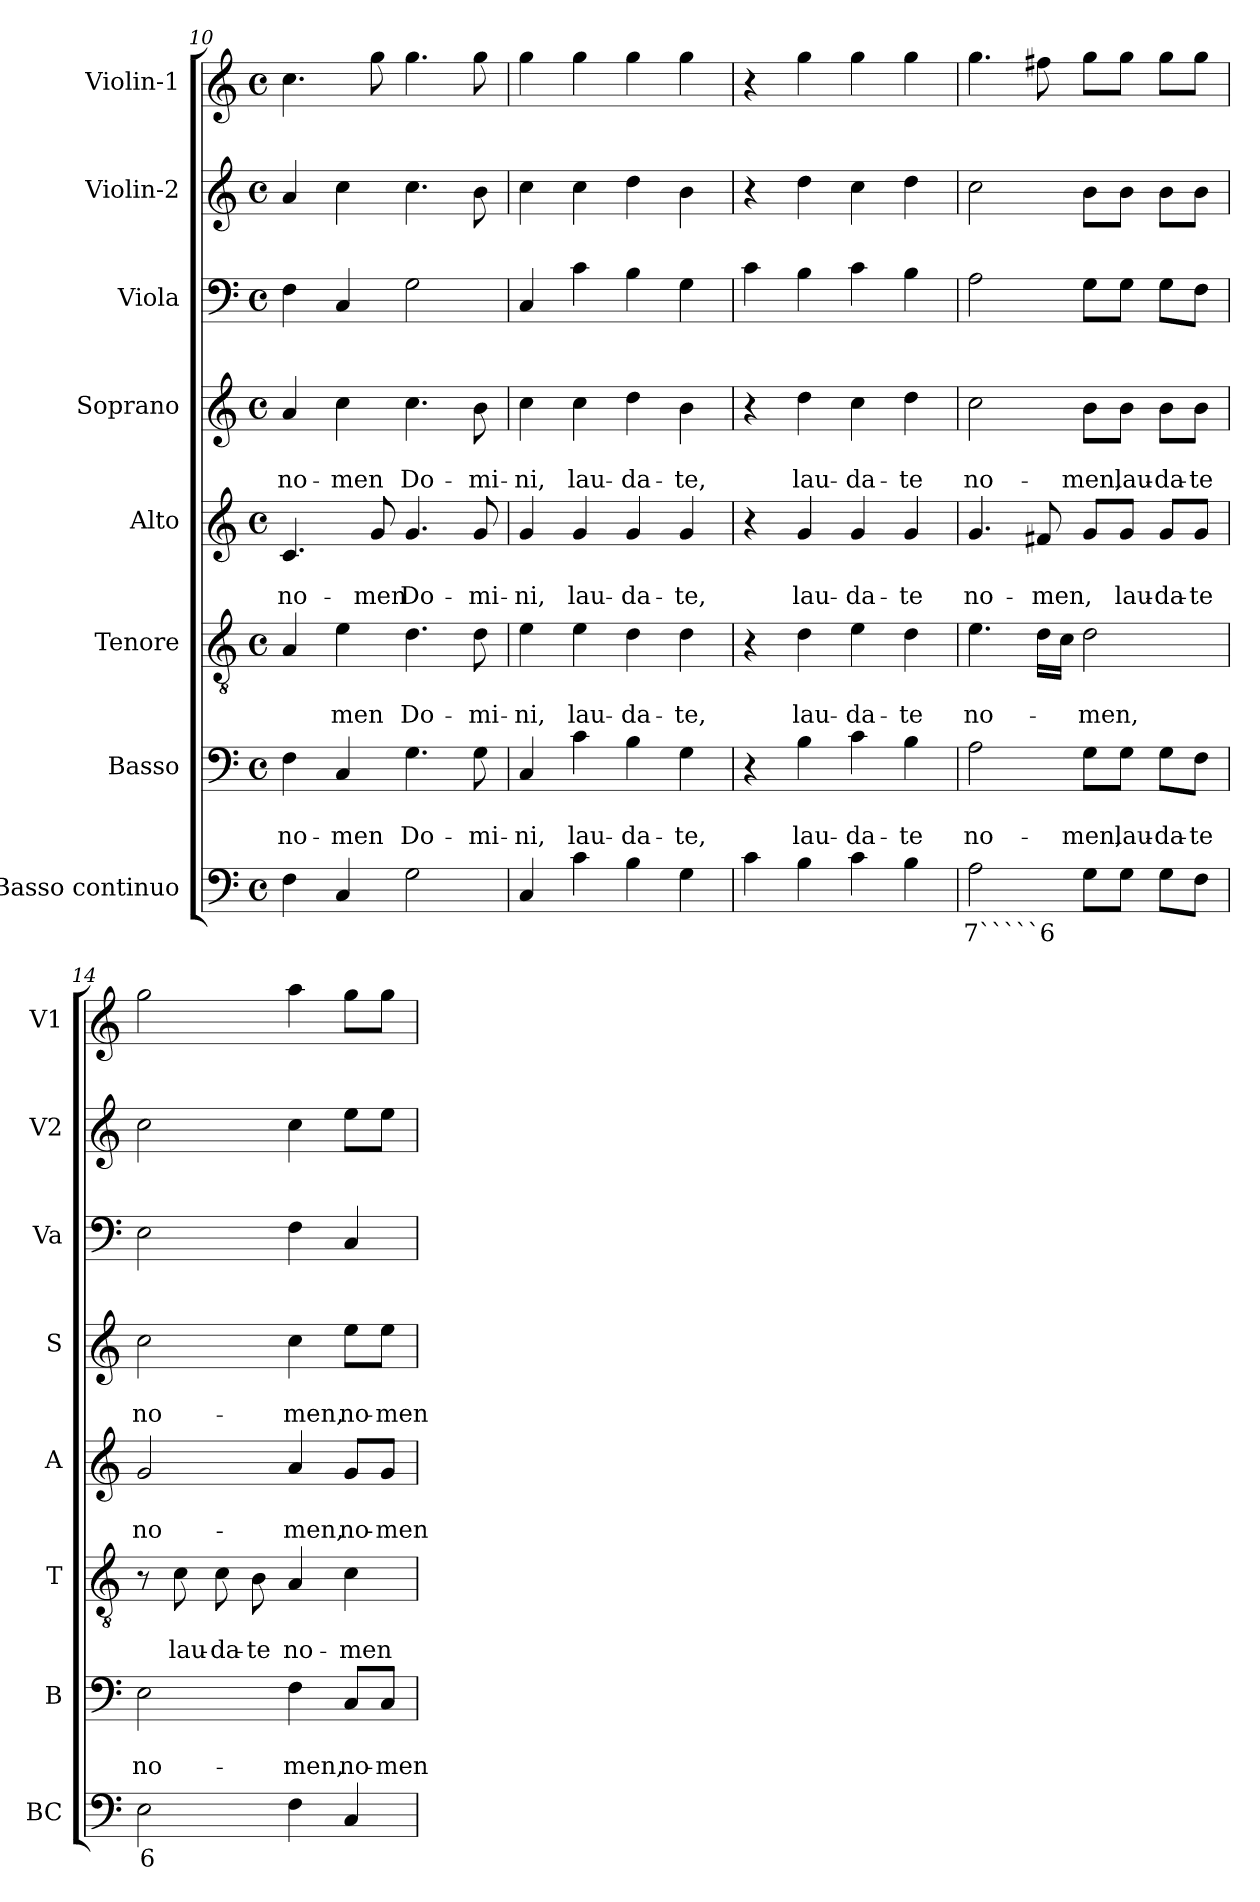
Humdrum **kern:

**kern	**text	**kern	**text	**text	**kern	**text	**text	**kern	**text	**text	**kern	**text	**text	**kern	**kern	**kern
*part8	*part8	*part7	*part7	*part7	*part6	*part6	*part6	*part5	*part5	*part5	*part4	*part4	*part4	*part3	*part2	*part1
*staff8	*staff8	*staff7	*staff7	*staff7	*staff6	*staff6	*staff6	*staff5	*staff5	*staff5	*staff4	*staff4	*staff4	*staff3	*staff2	*staff1
*I"Basso continuo	*	*I"Basso	*	*	*I"Tenore	*	*	*I"Alto	*	*	*I"Soprano	*	*	*I"Viola	*I"Violin-2	*I"Violin-1
*I'BC	*	*I'B	*	*	*I'T	*	*	*I'A	*	*	*I'S	*	*	*I'Va	*I'V2	*I'V1
*clefF4	*	*clefF4	*	*	*clefGv2	*	*	*clefG2	*	*	*clefG2	*	*	*clefF4	*clefG2	*clefG2
*k[]	*	*k[]	*	*	*k[]	*	*	*k[]	*	*	*k[]	*	*	*k[]	*k[]	*k[]
*C:	*	*C:	*	*	*C:	*	*	*C:	*	*	*C:	*	*	*C:	*C:	*C:
*M4/4	*	*M4/4	*	*	*M4/4	*	*	*M4/4	*	*	*M4/4	*	*	*M4/4	*M4/4	*M4/4
*met(c)	*	*met(c)	*	*	*met(c)	*	*	*met(c)	*	*	*met(c)	*	*	*met(c)	*met(c)	*met(c)
=10	=10	=10	=10	=10	=10	=10	=10	=10	=10	=10	=10	=10	=10	=10	=10	=10
!	!	!	!	!LO:LY:b	!	!	!	!	!	!LO:LY:b	!	!	!LO:LY:b	!	!	!
4F\	.	4F\	.	no-	4A/	.	.	4.c/	.	no-	4a/	.	no-	4F\	4a/	4.cc\
!	!	!	!	!LO:LY:b	!	!	!LO:LY:b	!	!	!	!	!	!LO:LY:b	!	!	!
4C/	.	4C/	.	-men	4e\	.	-men	.	.	.	4cc\	.	-men	4C/	4cc\	.
!	!	!	!	!	!	!	!	!	!	!LO:LY:b	!	!	!	!	!	!
.	.	.	.	.	.	.	.	8g/	.	-men	.	.	.	.	.	8gg\
!	!	!	!	!LO:LY:b	!	!	!LO:LY:b	!	!	!LO:LY:b	!	!	!LO:LY:b	!	!	!
2G\	.	4.G\	.	Do-	4.d\	.	Do-	4.g/	.	Do-	4.cc\	.	Do-	2G\	4.cc\	4.gg\
!	!	!	!	!LO:LY:b	!	!	!LO:LY:b	!	!	!LO:LY:b	!	!	!LO:LY:b	!	!	!
.	.	8G\	.	-mi-	8d\	.	-mi-	8g/	.	-mi-	8b\	.	-mi-	.	8b\	8gg\
=11	=11	=11	=11	=11	=11	=11	=11	=11	=11	=11	=11	=11	=11	=11	=11	=11
!	!	!	!	!LO:LY:b	!	!	!LO:LY:b	!	!	!LO:LY:b	!	!	!LO:LY:b	!	!	!
4C/	.	4C/	.	-ni,	4e\	.	-ni,	4g/	.	-ni,	4cc\	.	-ni,	4C/	4cc\	4gg\
!	!	!	!	!LO:LY:b	!	!	!LO:LY:b	!	!	!LO:LY:b	!	!	!LO:LY:b	!	!	!
4c\	.	4c\	.	lau-	4e\	.	lau-	4g/	.	lau-	4cc\	.	lau-	4c\	4cc\	4gg\
!	!	!	!	!LO:LY:b	!	!	!LO:LY:b	!	!	!LO:LY:b	!	!	!LO:LY:b	!	!	!
4B\	.	4B\	.	-da-	4d\	.	-da-	4g/	.	-da-	4dd\	.	-da-	4B\	4dd\	4gg\
!	!	!	!	!LO:LY:b	!	!	!LO:LY:b	!	!	!LO:LY:b	!	!	!LO:LY:b	!	!	!
4G\	.	4G\	.	-te,	4d\	.	-te,	4g/	.	-te,	4b\	.	-te,	4G\	4b\	4gg\
!!LO:LB:g=z
=12	=12	=12	=12	=12	=12	=12	=12	=12	=12	=12	=12	=12	=12	=12	=12	=12
4c\	.	4r	.	.	4r	.	.	4r	.	.	4r	.	.	4c\	4r	4r
!	!	!	!	!LO:LY:b	!	!	!LO:LY:b	!	!	!LO:LY:b	!	!	!LO:LY:b	!	!	!
4B\	.	4B\	.	lau-	4d\	.	lau-	4g/	.	lau-	4dd\	.	lau-	4B\	4dd\	4gg\
!	!	!	!	!LO:LY:b	!	!	!LO:LY:b	!	!	!LO:LY:b	!	!	!LO:LY:b	!	!	!
4c\	.	4c\	.	-da-	4e\	.	-da-	4g/	.	-da-	4cc\	.	-da-	4c\	4cc\	4gg\
!	!	!	!	!LO:LY:b	!	!	!LO:LY:b	!	!	!LO:LY:b	!	!	!LO:LY:b	!	!	!
4B\	.	4B\	.	-te	4d\	.	-te	4g/	.	-te	4dd\	.	-te	4B\	4dd\	4gg\
=13	=13	=13	=13	=13	=13	=13	=13	=13	=13	=13	=13	=13	=13	=13	=13	=13
!	!LO:LY:b	!	!	!LO:LY:b	!	!	!LO:LY:b	!	!	!LO:LY:b	!	!	!LO:LY:b	!	!	!
2A\	7`````6	2A\	.	no-	4.e\	.	no-	4.g/	.	no-	2cc\	.	no-	2A\	2cc\	4.gg\
!	!	!	!	!	!	!	!	!	!	!LO:LY:b	!	!	!	!	!	!
.	.	.	.	.	16d\LL	.	.	8f#X/	.	-men,	.	.	.	.	.	8ff#X\
.	.	.	.	.	16c\JJ	.	.	.	.	.	.	.	.	.	.	.
!	!	!	!	!LO:LY:b	!	!	!LO:LY:b	!	!	!	!	!	!LO:LY:b	!	!	!
8G\L	.	8G\L	.	-men,	2d\	.	-men,	8g/L	.	.	8b\L	.	-men,	8G\L	8b\L	8gg\L
!	!	!	!	!LO:LY:b	!	!	!	!	!	!LO:LY:b	!	!	!LO:LY:b	!	!	!
8G\J	.	8G\J	.	lau-	.	.	.	8g/J	.	lau-	8b\J	.	lau-	8G\J	8b\J	8gg\J
!	!	!	!	!LO:LY:b	!	!	!	!	!	!LO:LY:b	!	!	!LO:LY:b	!	!	!
8G\L	.	8G\L	.	-da-	.	.	.	8g/L	.	-da-	8b\L	.	-da-	8G\L	8b\L	8gg\L
!	!	!	!	!LO:LY:b	!	!	!	!	!	!LO:LY:b	!	!	!LO:LY:b	!	!	!
8F\J	.	8F\J	.	-te	.	.	.	8g/J	.	-te	8b\J	.	-te	8F\J	8b\J	8gg\J
=14	=14	=14	=14	=14	=14	=14	=14	=14	=14	=14	=14	=14	=14	=14	=14	=14
!	!LO:LY:b	!	!	!LO:LY:b	!	!	!	!	!	!LO:LY:b	!	!	!LO:LY:b	!	!	!
2E\	6	2E\	.	no-	8r	.	.	2g/	.	no-	2cc\	.	no-	2E\	2cc\	2gg\
!	!	!	!	!	!	!	!LO:LY:b	!	!	!	!	!	!	!	!	!
.	.	.	.	.	8c\	.	lau-	.	.	.	.	.	.	.	.	.
!	!	!	!	!	!	!	!LO:LY:b	!	!	!	!	!	!	!	!	!
.	.	.	.	.	8c\	.	-da-	.	.	.	.	.	.	.	.	.
!	!	!	!	!	!	!	!LO:LY:b	!	!	!	!	!	!	!	!	!
.	.	.	.	.	8B\	.	-te	.	.	.	.	.	.	.	.	.
!	!	!	!	!LO:LY:b	!	!	!LO:LY:b	!	!	!LO:LY:b	!	!	!LO:LY:b	!	!	!
4F\	.	4F\	.	-men,	4A/	.	no-	4a/	.	-men,	4cc\	.	-men,	4F\	4cc\	4aa\
!	!	!	!	!LO:LY:b	!	!	!LO:LY:b	!	!	!LO:LY:b	!	!	!LO:LY:b	!	!	!
4C/	.	8C/L	.	no-	4c\	.	-men	8g/L	.	no-	8ee\L	.	no-	4C/	8ee\L	8gg\L
!	!	!	!	!LO:LY:b	!	!	!	!	!	!LO:LY:b	!	!	!LO:LY:b	!	!	!
.	.	8C/J	.	-men	.	.	.	8g/J	.	-men	8ee\J	.	-men	.	8ee\J	8gg\J
=	=	=	=	=	=	=	=	=	=	=	=	=	=	=	=	=
*-	*-	*-	*-	*-	*-	*-	*-	*-	*-	*-	*-	*-	*-	*-	*-	*-
